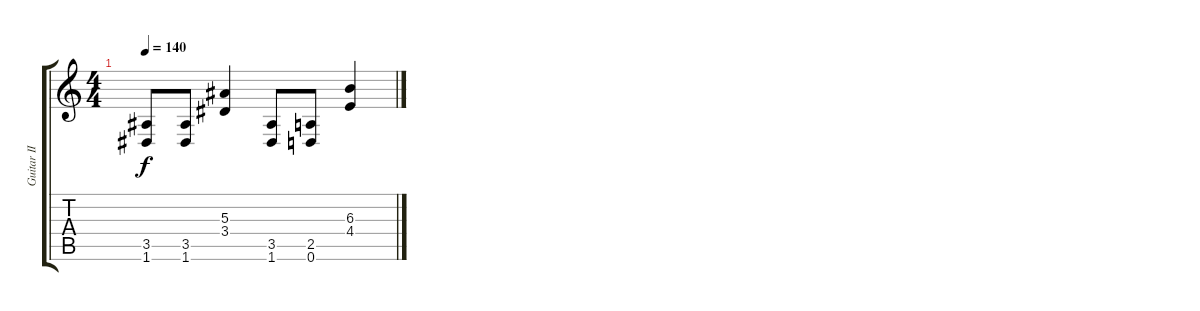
\track ("Guitar II" "Guitar II") {instrument distortionguitar}
\staff {score tabs}
\tuning (D4 A3 F3 C3 G2 D2) {hide}
\ts (4 4)
\tempo 140
\clef g2
\ks c
(3.5 1.6).8{dy f} (3.5 1.6).8 (5.3 3.4).4 (3.5 1.6).8 (2.5 0.6).8 (6.3 4.4).4
